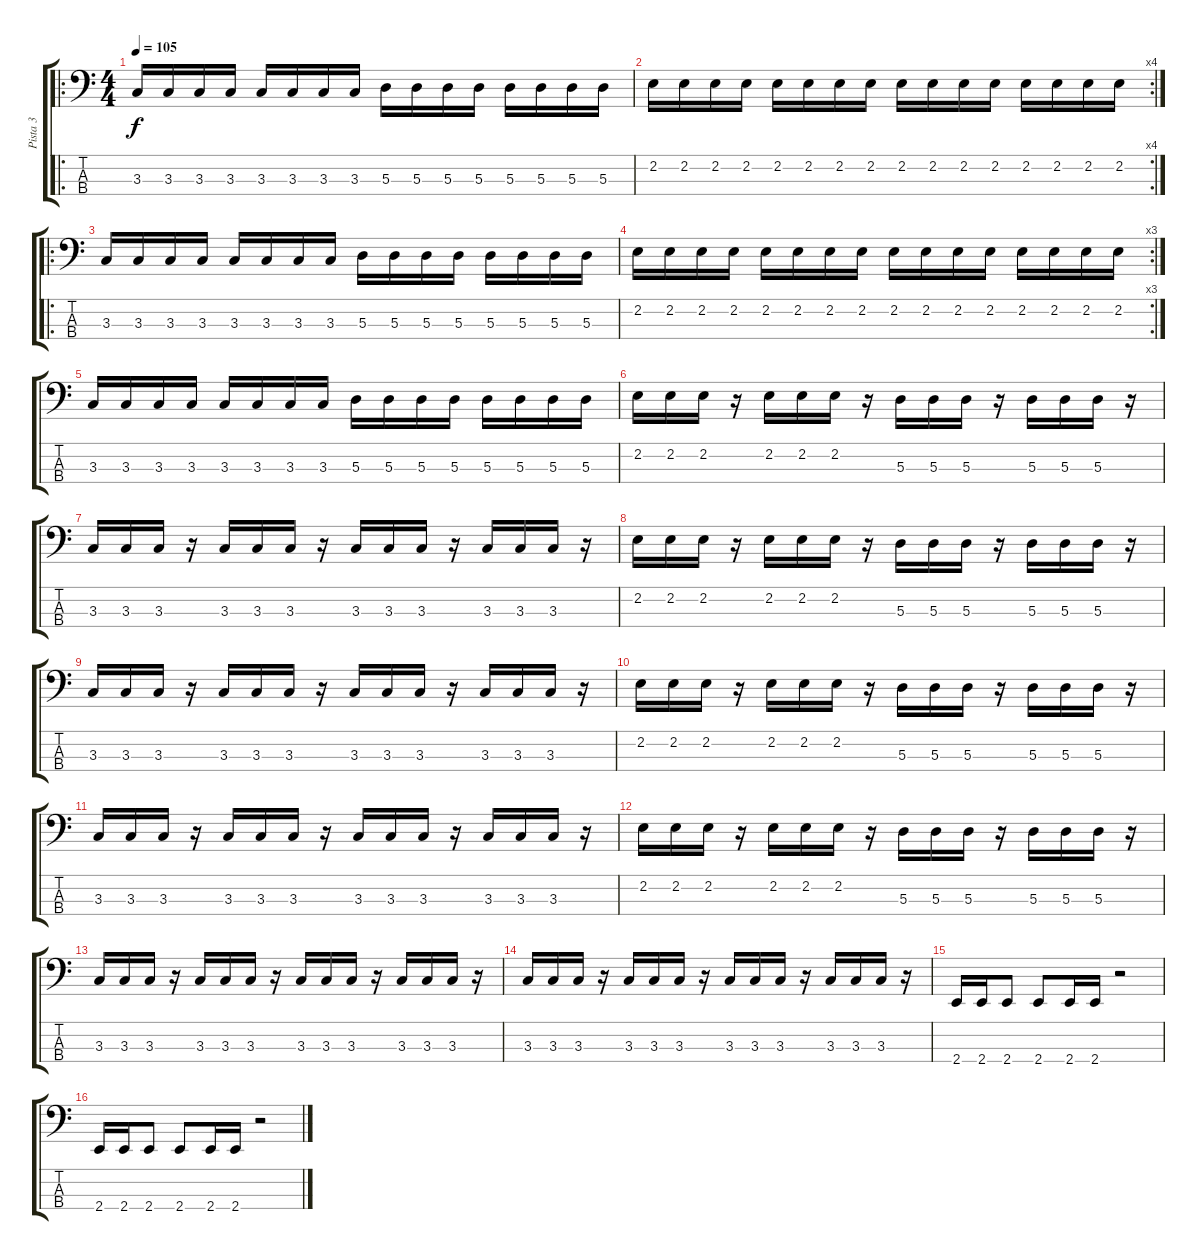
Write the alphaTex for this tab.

\track ("Pista 3" "Pista 3") {instrument electricbassfinger}
\staff {score tabs}
\tuning (G2 D2 A1 D1) {hide}
\ro
\ts (4 4)
\tempo 105
\clef f4
\ks c
3.3.16{dy f} 3.3.16 3.3.16 3.3.16 3.3.16 3.3.16 3.3.16 3.3.16 5.3.16 5.3.16 5.3.16 5.3.16 5.3.16 5.3.16 5.3.16 5.3.16 |
\rc 4
2.2.16 2.2.16 2.2.16 2.2.16 2.2.16 2.2.16 2.2.16 2.2.16 2.2.16 2.2.16 2.2.16 2.2.16 2.2.16 2.2.16 2.2.16 2.2.16 |
\ro
3.3.16 3.3.16 3.3.16 3.3.16 3.3.16 3.3.16 3.3.16 3.3.16 5.3.16 5.3.16 5.3.16 5.3.16 5.3.16 5.3.16 5.3.16 5.3.16 |
\rc 3
2.2.16 2.2.16 2.2.16 2.2.16 2.2.16 2.2.16 2.2.16 2.2.16 2.2.16 2.2.16 2.2.16 2.2.16 2.2.16 2.2.16 2.2.16 2.2.16 |
3.3.16 3.3.16 3.3.16 3.3.16 3.3.16 3.3.16 3.3.16 3.3.16 5.3.16 5.3.16 5.3.16 5.3.16 5.3.16 5.3.16 5.3.16 5.3.16 |
2.2.16 2.2.16 2.2.16 r.16 2.2.16 2.2.16 2.2.16 r.16 5.3.16 5.3.16 5.3.16 r.16 5.3.16 5.3.16 5.3.16 r.16 |
3.3.16 3.3.16 3.3.16 r.16 3.3.16 3.3.16 3.3.16 r.16 3.3.16 3.3.16 3.3.16 r.16 3.3.16 3.3.16 3.3.16 r.16 |
2.2.16 2.2.16 2.2.16 r.16 2.2.16 2.2.16 2.2.16 r.16 5.3.16 5.3.16 5.3.16 r.16 5.3.16 5.3.16 5.3.16 r.16 |
3.3.16 3.3.16 3.3.16 r.16 3.3.16 3.3.16 3.3.16 r.16 3.3.16 3.3.16 3.3.16 r.16 3.3.16 3.3.16 3.3.16 r.16 |
2.2.16 2.2.16 2.2.16 r.16 2.2.16 2.2.16 2.2.16 r.16 5.3.16 5.3.16 5.3.16 r.16 5.3.16 5.3.16 5.3.16 r.16 |
3.3.16 3.3.16 3.3.16 r.16 3.3.16 3.3.16 3.3.16 r.16 3.3.16 3.3.16 3.3.16 r.16 3.3.16 3.3.16 3.3.16 r.16 |
2.2.16 2.2.16 2.2.16 r.16 2.2.16 2.2.16 2.2.16 r.16 5.3.16 5.3.16 5.3.16 r.16 5.3.16 5.3.16 5.3.16 r.16 |
3.3.16 3.3.16 3.3.16 r.16 3.3.16 3.3.16 3.3.16 r.16 3.3.16 3.3.16 3.3.16 r.16 3.3.16 3.3.16 3.3.16 r.16 |
3.3.16 3.3.16 3.3.16 r.16 3.3.16 3.3.16 3.3.16 r.16 3.3.16 3.3.16 3.3.16 r.16 3.3.16 3.3.16 3.3.16 r.16 |
2.4.16 2.4.16 2.4.8 2.4.8 2.4.16 2.4.16 r.2 |
2.4.16 2.4.16 2.4.8 2.4.8 2.4.16 2.4.16 r.2
